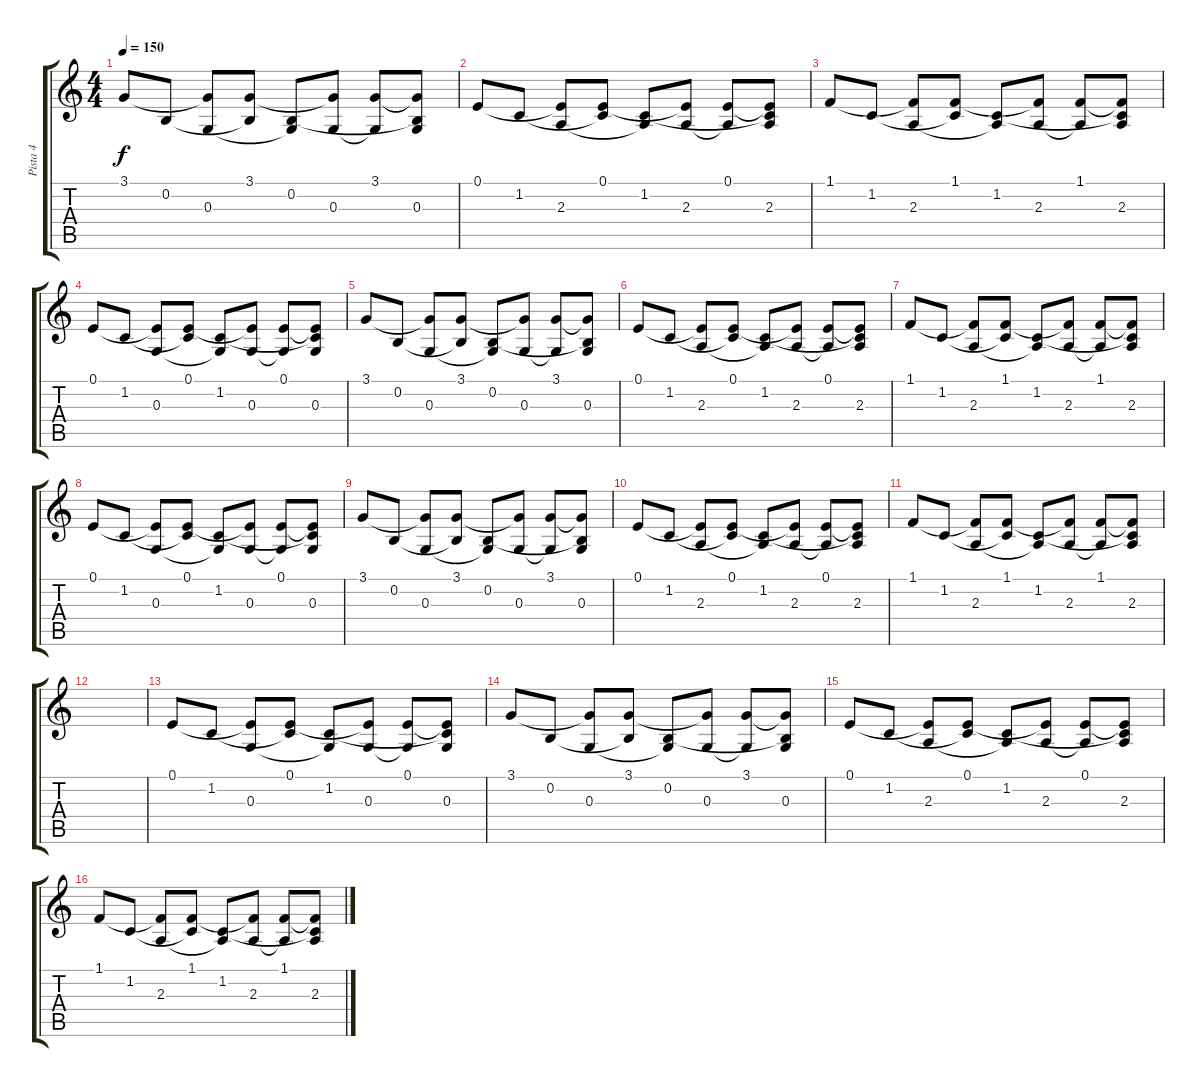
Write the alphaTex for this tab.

\track ("Pista 4" "Pista 4") {instrument acousticgrandpiano}
\staff {score tabs}
\tuning (E4 B3 G3 D3 A2 E2) {hide}
\ts (4 4)
\tempo 150
\clef g2
\ks c
3.1.8{dy f} 0.2.8 (3.1{t} 0.3).8 (3.1 0.2{t}).8 (0.2 0.3{t}).8 (3.1{t} 0.3).8 (3.1 0.3{t}).8 (3.1{t} 0.2{t} 0.3).8 |
0.1.8 1.2.8 (0.1{t} 2.3).8 (0.1 1.2{t}).8 (1.2 2.3{t}).8 (0.1{t} 2.3).8 (0.1 2.3{t}).8 (0.1{t} 1.2{t} 2.3).8 |
1.1.8 1.2.8 (1.1{t} 2.3).8 (1.1 1.2{t}).8 (1.2 2.3{t}).8 (1.1{t} 2.3).8 (1.1 2.3{t}).8 (1.1{t} 1.2{t} 2.3).8 |
0.1.8 1.2.8 (0.1{t} 0.3).8 (0.1 1.2{t}).8 (1.2 0.3{t}).8 (0.1{t} 0.3).8 (0.1 0.3{t}).8 (0.1{t} 1.2{t} 0.3).8 |
3.1.8 0.2.8 (3.1{t} 0.3).8 (3.1 0.2{t}).8 (0.2 0.3{t}).8 (3.1{t} 0.3).8 (3.1 0.3{t}).8 (3.1{t} 0.2{t} 0.3).8 |
0.1.8 1.2.8 (0.1{t} 2.3).8 (0.1 1.2{t}).8 (1.2 2.3{t}).8 (0.1{t} 2.3).8 (0.1 2.3{t}).8 (0.1{t} 1.2{t} 2.3).8 |
1.1.8 1.2.8 (1.1{t} 2.3).8 (1.1 1.2{t}).8 (1.2 2.3{t}).8 (1.1{t} 2.3).8 (1.1 2.3{t}).8 (1.1{t} 1.2{t} 2.3).8 |
0.1.8 1.2.8 (0.1{t} 0.3).8 (0.1 1.2{t}).8 (1.2 0.3{t}).8 (0.1{t} 0.3).8 (0.1 0.3{t}).8 (0.1{t} 1.2{t} 0.3).8 |
3.1.8 0.2.8 (3.1{t} 0.3).8 (3.1 0.2{t}).8 (0.2 0.3{t}).8 (3.1{t} 0.3).8 (3.1 0.3{t}).8 (3.1{t} 0.2{t} 0.3).8 |
0.1.8 1.2.8 (0.1{t} 2.3).8 (0.1 1.2{t}).8 (1.2 2.3{t}).8 (0.1{t} 2.3).8 (0.1 2.3{t}).8 (0.1{t} 1.2{t} 2.3).8 |
1.1.8 1.2.8 (1.1{t} 2.3).8 (1.1 1.2{t}).8 (1.2 2.3{t}).8 (1.1{t} 2.3).8 (1.1 2.3{t}).8 (1.1{t} 1.2{t} 2.3).8 |
|
0.1.8 1.2.8 (0.1{t} 0.3).8 (0.1 1.2{t}).8 (1.2 0.3{t}).8 (0.1{t} 0.3).8 (0.1 0.3{t}).8 (0.1{t} 1.2{t} 0.3).8 |
3.1.8 0.2.8 (3.1{t} 0.3).8 (3.1 0.2{t}).8 (0.2 0.3{t}).8 (3.1{t} 0.3).8 (3.1 0.3{t}).8 (3.1{t} 0.2{t} 0.3).8 |
0.1.8 1.2.8 (0.1{t} 2.3).8 (0.1 1.2{t}).8 (1.2 2.3{t}).8 (0.1{t} 2.3).8 (0.1 2.3{t}).8 (0.1{t} 1.2{t} 2.3).8 |
1.1.8 1.2.8 (1.1{t} 2.3).8 (1.1 1.2{t}).8 (1.2 2.3{t}).8 (1.1{t} 2.3).8 (1.1 2.3{t}).8 (1.1{t} 1.2{t} 2.3).8
